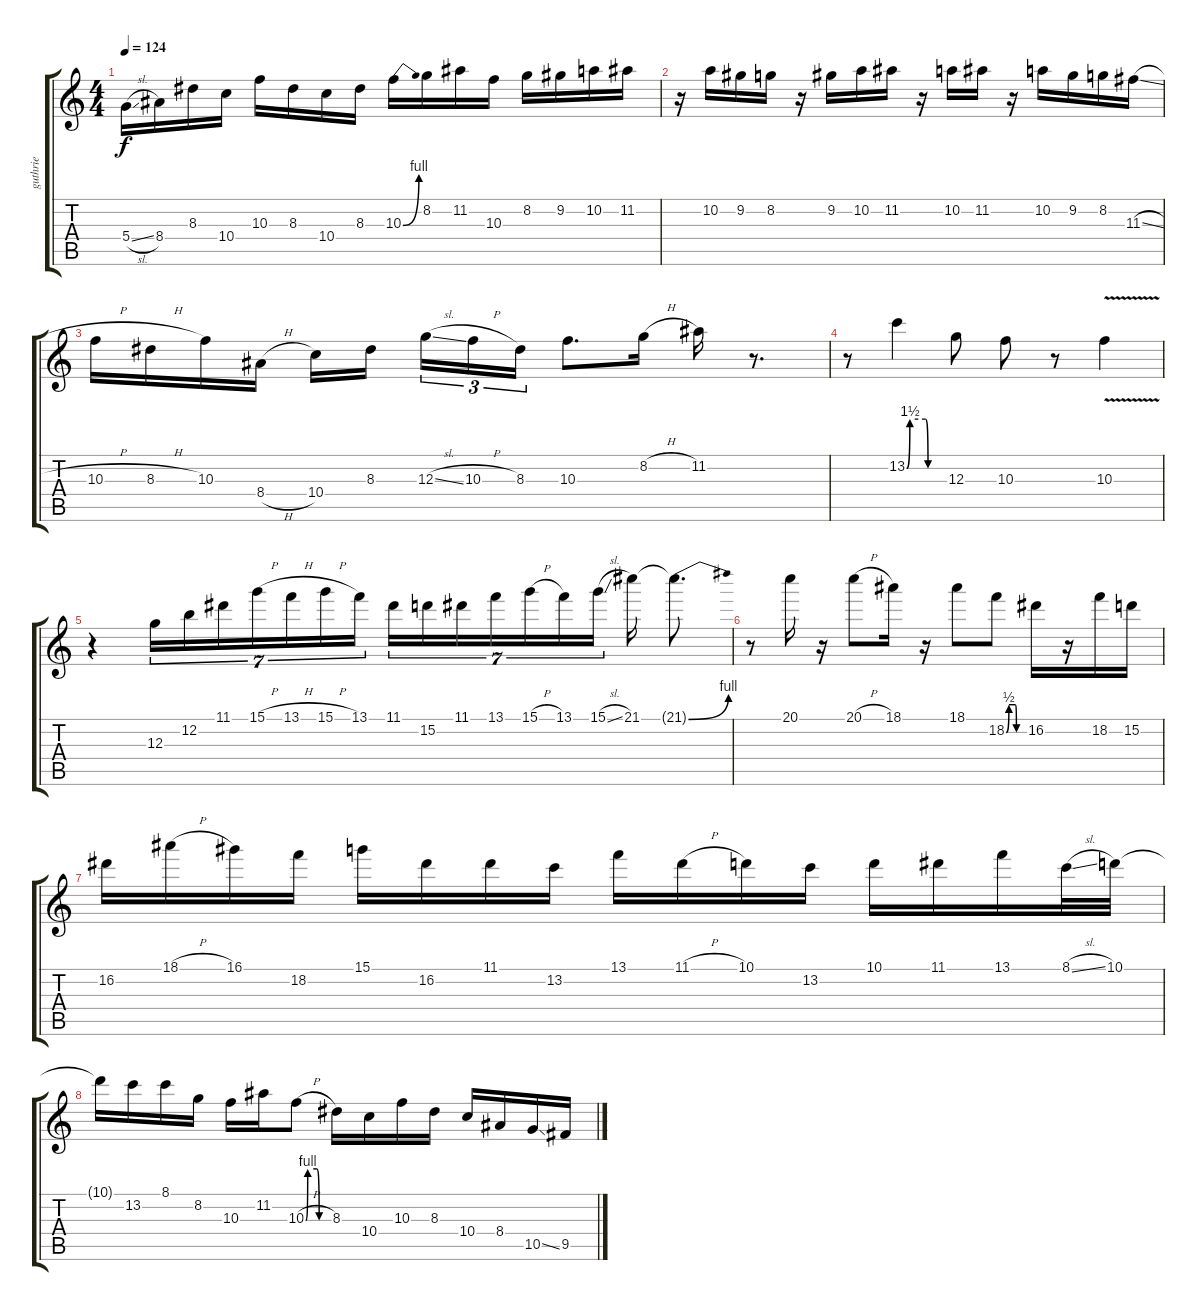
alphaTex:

\track ("guthrie" "guthrie") {instrument distortionguitar}
\staff {score tabs}
\tuning (E4 B3 G3 D3 A2 E2) {hide}
\ts (4 4)
\tempo 124
\clef g2
\ks c
5.4{sl}.16{dy f} 8.4.16 8.3.16 10.4.16 10.3.16 8.3.16 10.4.16 8.3.16 10.3{be (bend 0 0 60 4)}.16 8.2.16 11.2.16 10.3.16 8.2.16 9.2.16 10.2.16 11.2.16 |
r.16 10.2.16 9.2.16 8.2.16 r.16 9.2.16 10.2.16 11.2.16 r.16 10.2.16 11.2.16 r.16 10.2.16 9.2.16 8.2.16 11.3{sl}.16 |
10.3{h}.16 8.3{h}.16 10.3.16 8.4{h}.16 10.4.16 8.3.16{beam splitsecondary} 12.3{sl}.16{tu (3 2)} 10.3{h}.16{tu (3 2)} 8.3.16{tu (3 2)} 10.3.8{d} 8.2{h}.16 11.2.16 r.8{d} |
r.8 13.2{be (custom 0 0 5 6 30 6 34 0 60 0)}.4 12.3.8 10.3.8 r.8 10.3{v}.4 |
r.4 12.3.16{tu (7 4)} 12.2.16{tu (7 4)} 11.1.16{tu (7 4)} 15.1{h}.16{tu (7 4)} 13.1{h}.16{tu (7 4)} 15.1{h}.16{tu (7 4)} 13.1.16{tu (7 4) beam splitsecondary} 11.1.16{tu (7 4)} 15.2.16{tu (7 4)} 11.1.16{tu (7 4)} 13.1.16{tu (7 4)} 15.1{h}.16{tu (7 4)} 13.1.16{tu (7 4)} 15.1{sl}.16{tu (7 4)} 21.1.16 21.1{be (bend 0 0 60 4) t}.8{d} |
r.8 20.1.16 r.16 20.1{h}.8 18.1.16 r.16 18.1.8 18.2{be (custom 0 0 9 2 30 2 34 0 60 0)}.8 16.2.16 r.16 18.2.16 15.2.16 |
16.2.16 18.1{h}.16 16.1.16 18.2.16 15.1.16 16.2.16 11.1.16 13.2.16 13.1.16 11.1{h}.16 10.1.16 13.2.16 10.1.16 11.1.16 13.1.16 8.1{sl}.32 10.1.32 |
10.1{t}.16 13.2.16 8.1.16 8.2.16 10.3.16 11.2.16 10.3{be (custom 0 0 5 4 29 4 35 0 60 0) h}.8 8.3.16 10.4.16 10.3.16 8.3.16 10.4.16 8.4.16 10.5{ss}.16 9.5{ss}.16
